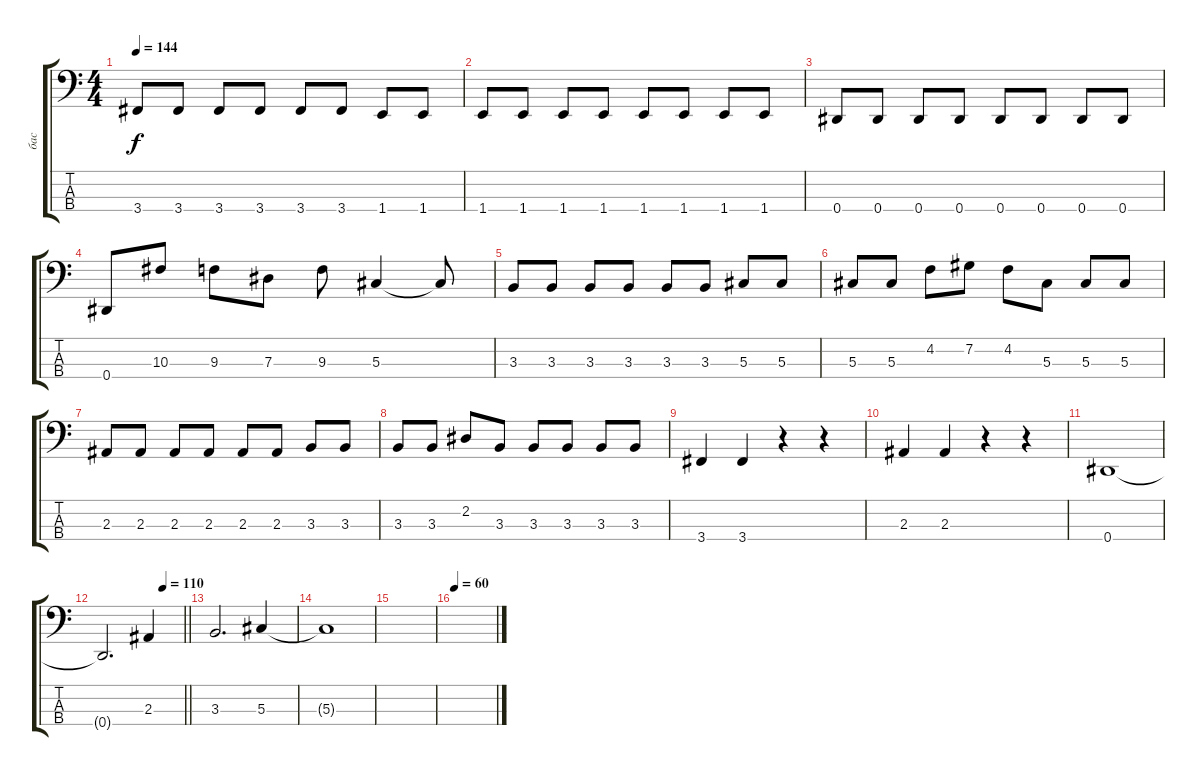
\track ("бас" "бас") {instrument electricbassfinger}
\staff {score tabs}
\tuning (Gb2 Db2 Ab1 Eb1) {hide}
\ts (4 4)
\tempo 144
\clef f4
\ks c
3.4.8{dy f} 3.4.8 3.4.8 3.4.8 3.4.8 3.4.8 1.4.8 1.4.8 |
1.4.8 1.4.8 1.4.8 1.4.8 1.4.8 1.4.8 1.4.8 1.4.8 |
0.4.8 0.4.8 0.4.8 0.4.8 0.4.8 0.4.8 0.4.8 0.4.8 |
0.4.8 10.3.8 9.3.8 7.3.8 9.3.8 5.3.4 5.3{t}.8 |
3.3.8 3.3.8 3.3.8 3.3.8 3.3.8 3.3.8 5.3.8 5.3.8 |
5.3.8 5.3.8 4.2.8 7.2.8 4.2.8 5.3.8 5.3.8 5.3.8 |
2.3.8 2.3.8 2.3.8 2.3.8 2.3.8 2.3.8 3.3.8 3.3.8 |
3.3.8 3.3.8 2.2.8 3.3.8 3.3.8 3.3.8 3.3.8 3.3.8 |
3.4.4 3.4.4 r.4 r.4 |
2.3.4 2.3.4 r.4 r.4 |
0.4.1 |
\tempo (110 0.75)
\barLineRight lightlight
0.4{t}.2{d} 2.3.4 |
3.3.2{d} 5.3.4 |
5.3{t}.1 |
|
\tempo 60
